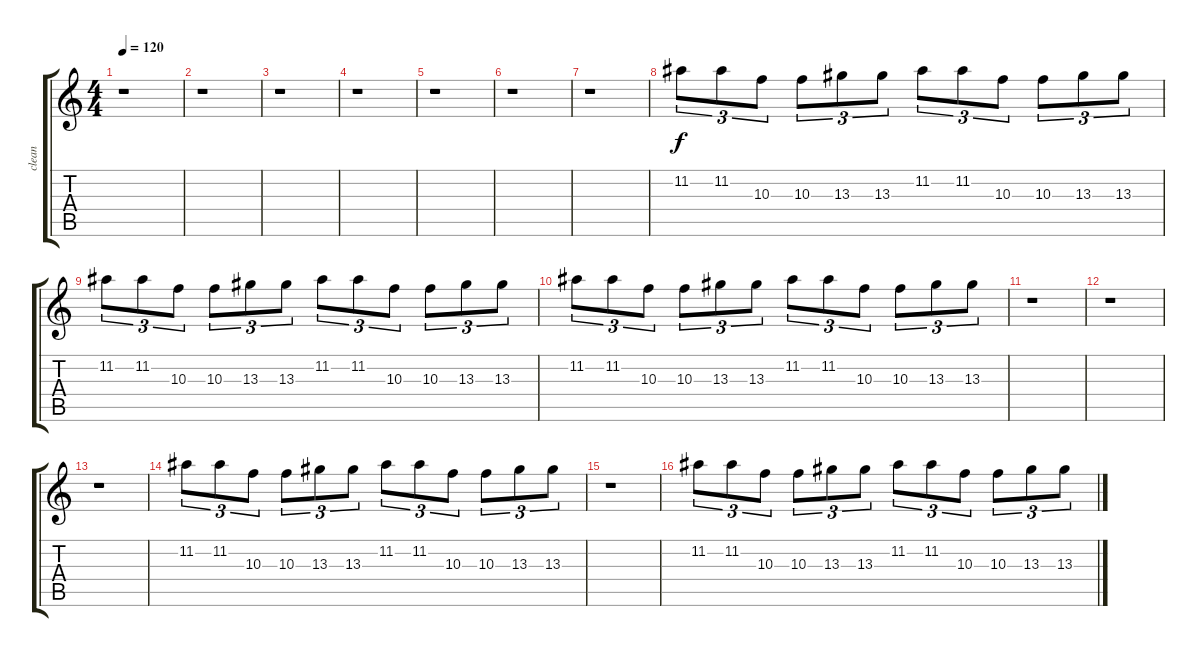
\track ("clean" "clean") {instrument electricguitarjazz}
\staff {score tabs}
\tuning (E4 B3 G3 D3 A2 E2) {hide}
\ts (4 4)
\tempo 120
\clef g2
\ks c
r.1{dy f} |
r.1 |
r.1 |
r.1 |
r.1 |
r.1 |
r.1 |
11.2.8{tu (3 2)} 11.2.8{tu (3 2)} 10.3.8{tu (3 2)} 10.3.8{tu (3 2)} 13.3.8{tu (3 2)} 13.3.8{tu (3 2)} 11.2.8{tu (3 2)} 11.2.8{tu (3 2)} 10.3.8{tu (3 2)} 10.3.8{tu (3 2)} 13.3.8{tu (3 2)} 13.3.8{tu (3 2)} |
11.2.8{tu (3 2)} 11.2.8{tu (3 2)} 10.3.8{tu (3 2)} 10.3.8{tu (3 2)} 13.3.8{tu (3 2)} 13.3.8{tu (3 2)} 11.2.8{tu (3 2)} 11.2.8{tu (3 2)} 10.3.8{tu (3 2)} 10.3.8{tu (3 2)} 13.3.8{tu (3 2)} 13.3.8{tu (3 2)} |
11.2.8{tu (3 2)} 11.2.8{tu (3 2)} 10.3.8{tu (3 2)} 10.3.8{tu (3 2)} 13.3.8{tu (3 2)} 13.3.8{tu (3 2)} 11.2.8{tu (3 2)} 11.2.8{tu (3 2)} 10.3.8{tu (3 2)} 10.3.8{tu (3 2)} 13.3.8{tu (3 2)} 13.3.8{tu (3 2)} |
r.1 |
r.1 |
r.1 |
11.2.8{tu (3 2)} 11.2.8{tu (3 2)} 10.3.8{tu (3 2)} 10.3.8{tu (3 2)} 13.3.8{tu (3 2)} 13.3.8{tu (3 2)} 11.2.8{tu (3 2)} 11.2.8{tu (3 2)} 10.3.8{tu (3 2)} 10.3.8{tu (3 2)} 13.3.8{tu (3 2)} 13.3.8{tu (3 2)} |
r.1 |
11.2.8{tu (3 2)} 11.2.8{tu (3 2)} 10.3.8{tu (3 2)} 10.3.8{tu (3 2)} 13.3.8{tu (3 2)} 13.3.8{tu (3 2)} 11.2.8{tu (3 2)} 11.2.8{tu (3 2)} 10.3.8{tu (3 2)} 10.3.8{tu (3 2)} 13.3.8{tu (3 2)} 13.3.8{tu (3 2)}
